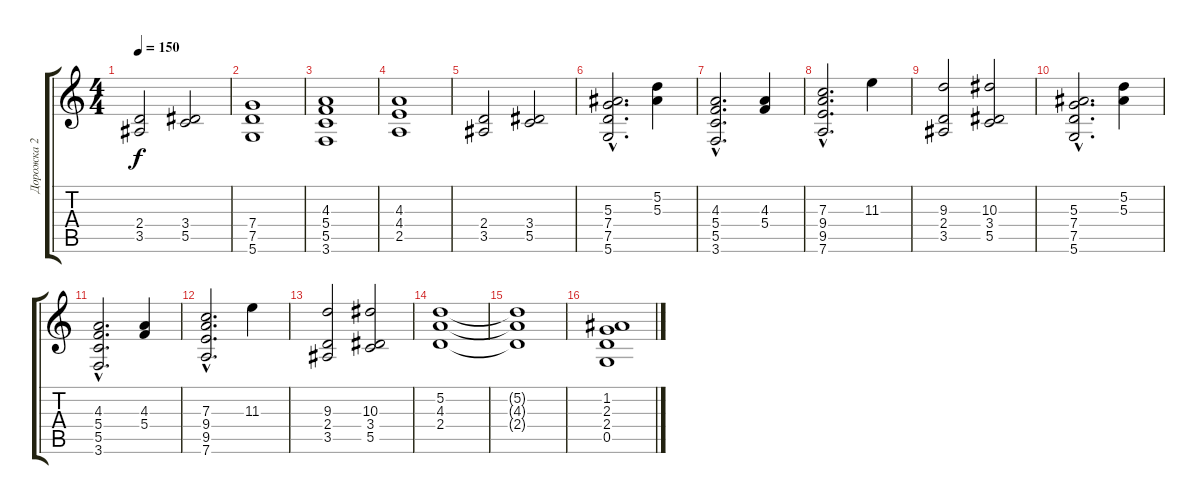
\track ("Дорожка 2" "Дорожка 2") {instrument distortionguitar}
\staff {score tabs}
\tuning (D4 A3 F3 C3 G2 D2) {hide}
\ts (4 4)
\tempo 150
\clef g2
\ks c
(2.4 3.5).2{dy f} (3.4 5.5).2 |
(7.4 7.5 5.6).1 |
(4.3 5.4 5.5 3.6).1 |
(4.3 4.4 2.5).1 |
(2.4 3.5).2 (3.4 5.5).2 |
(5.3{hac} 7.4{hac} 7.5{hac} 5.6{hac}).2{d} (5.2 5.3).4 |
(4.3{hac} 5.4{hac} 5.5{hac} 3.6{hac}).2{d} (4.3 5.4).4 |
(7.3{hac} 9.4{hac} 9.5{hac} 7.6{hac}).2{d} 11.3.4 |
(9.3 2.4 3.5).2 (10.3 3.4 5.5).2 |
(5.3{hac} 7.4{hac} 7.5{hac} 5.6{hac}).2{d} (5.2 5.3).4 |
(4.3{hac} 5.4{hac} 5.5{hac} 3.6{hac}).2{d} (4.3 5.4).4 |
(7.3{hac} 9.4{hac} 9.5{hac} 7.6{hac}).2{d} 11.3.4 |
(9.3 2.4 3.5).2 (10.3 3.4 5.5).2 |
(5.2 4.3 2.4).1 |
(5.2{t} 4.3{t} 2.4{t}).1 |
(1.2 2.3 2.4 0.5).1
